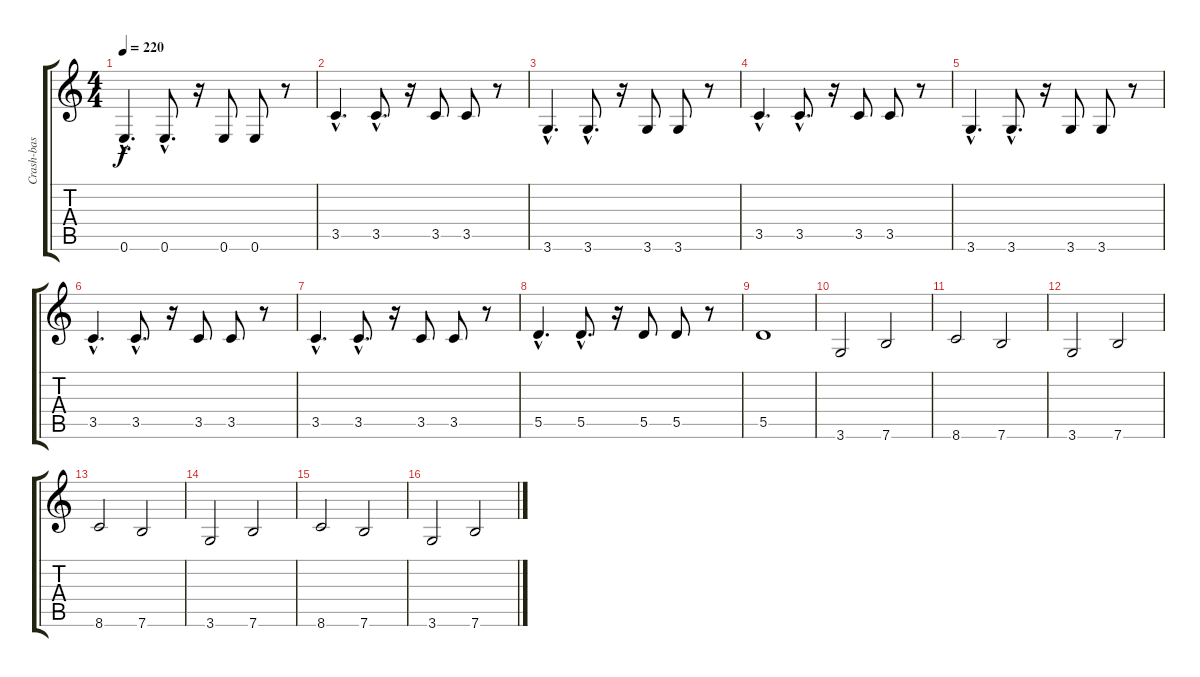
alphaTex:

\track ("Crash-bas" "Crash-bas") {instrument electricbasspick}
\staff {score tabs}
\tuning (E4 B3 G3 D3 A2 E2) {hide}
\ts (4 4)
\tempo 220
\clef g2
\ks c
0.6{hac}.4{d dy f} 0.6{hac}.8{d} r.16 0.6.8 0.6.8 r.8 |
3.5{hac}.4{d} 3.5{hac}.8{d} r.16 3.5.8 3.5.8 r.8 |
3.6{hac}.4{d} 3.6{hac}.8{d} r.16 3.6.8 3.6.8 r.8 |
3.5{hac}.4{d} 3.5{hac}.8{d} r.16 3.5.8 3.5.8 r.8 |
3.6{hac}.4{d} 3.6{hac}.8{d} r.16 3.6.8 3.6.8 r.8 |
3.5{hac}.4{d} 3.5{hac}.8{d} r.16 3.5.8 3.5.8 r.8 |
3.5{hac}.4{d} 3.5{hac}.8{d} r.16 3.5.8 3.5.8 r.8 |
5.5{hac}.4{d} 5.5{hac}.8{d} r.16 5.5.8 5.5.8 r.8 |
5.5.1 |
3.6.2 7.6.2 |
8.6.2 7.6.2 |
3.6.2 7.6.2 |
8.6.2 7.6.2 |
3.6.2 7.6.2 |
8.6.2 7.6.2 |
3.6.2 7.6.2
